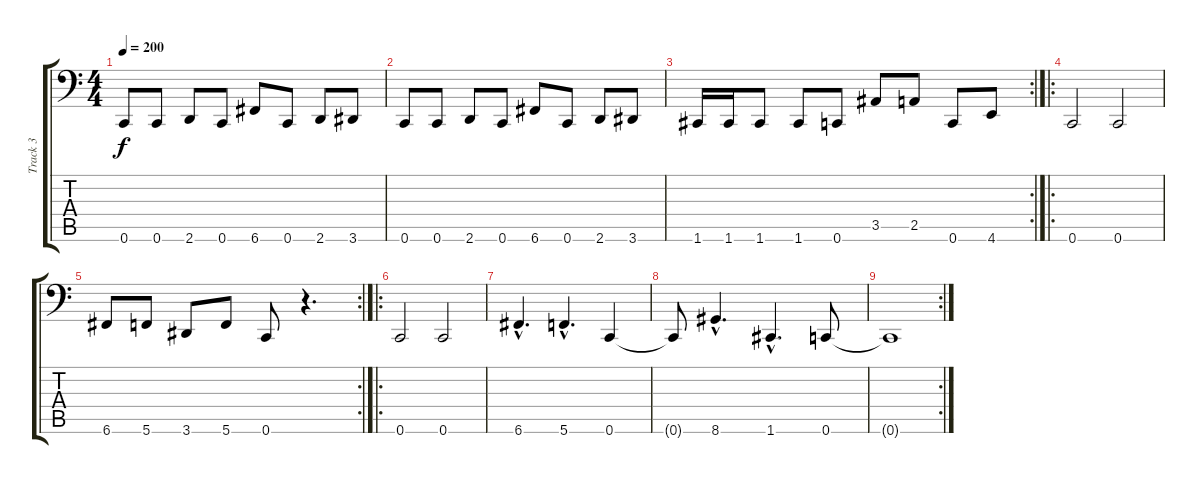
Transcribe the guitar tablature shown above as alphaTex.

\track ("Track 3" "Track 3") {instrument electricbasspick}
\staff {score tabs}
\tuning (D3 A2 F2 C2 G1 C1) {hide}
\ts (4 4)
\tempo 200
\clef f4
\ks c
0.6.8{dy f} 0.6.8 2.6.8 0.6.8 6.6.8 0.6.8 2.6.8 3.6.8 |
0.6.8 0.6.8 2.6.8 0.6.8 6.6.8 0.6.8 2.6.8 3.6.8 |
\rc 2
1.6.16 1.6.16 1.6.8 1.6.8 0.6.8 3.5.8 2.5.8 0.6.8 4.6.8 |
\ro
0.6.2 0.6.2 |
\rc 2
6.6.8 5.6.8 3.6.8 5.6.8 0.6.8 r.4{d} |
\ro
0.6.2 0.6.2 |
6.6{hac}.4{d} 5.6{hac}.4{d} 0.6.4 |
0.6{t}.8 8.6{hac}.4{d} 1.6{hac}.4{d} 0.6.8 |
\rc 2
0.6{t}.1
